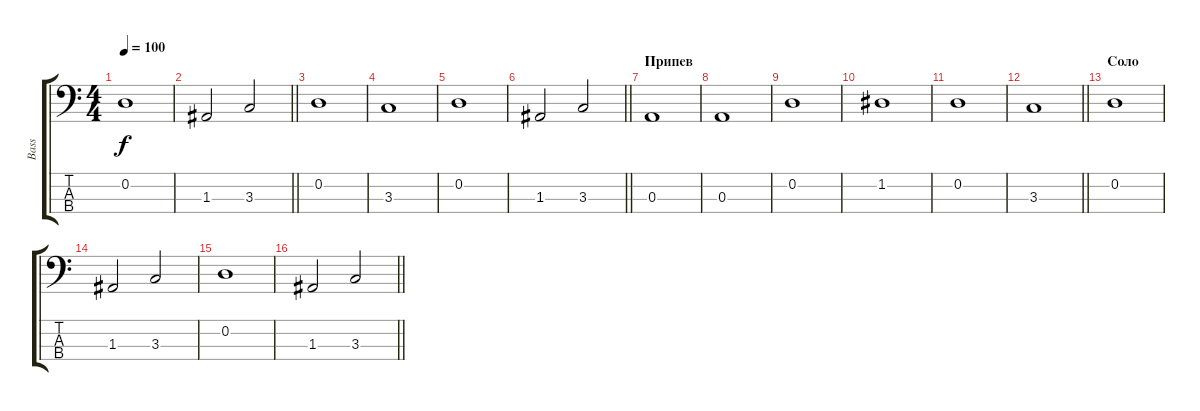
\track ("Bass" "Bass") {instrument electricbassfinger}
\staff {score tabs}
\tuning (G2 D2 A1 E1) {hide}
\ts (4 4)
\tempo 100
\clef f4
\ks c
0.2.1{dy f} |
\barLineRight lightlight
1.3.2 3.3.2 |
0.2.1 |
3.3.1 |
0.2.1 |
\barLineRight lightlight
1.3.2 3.3.2 |
\section ("" "Припев")
0.3.1 |
0.3.1 |
0.2.1 |
1.2.1 |
0.2.1 |
\barLineRight lightlight
3.3.1 |
\section ("" "Соло")
0.2.1 |
1.3.2 3.3.2 |
0.2.1 |
\barLineRight lightlight
1.3.2 3.3.2
